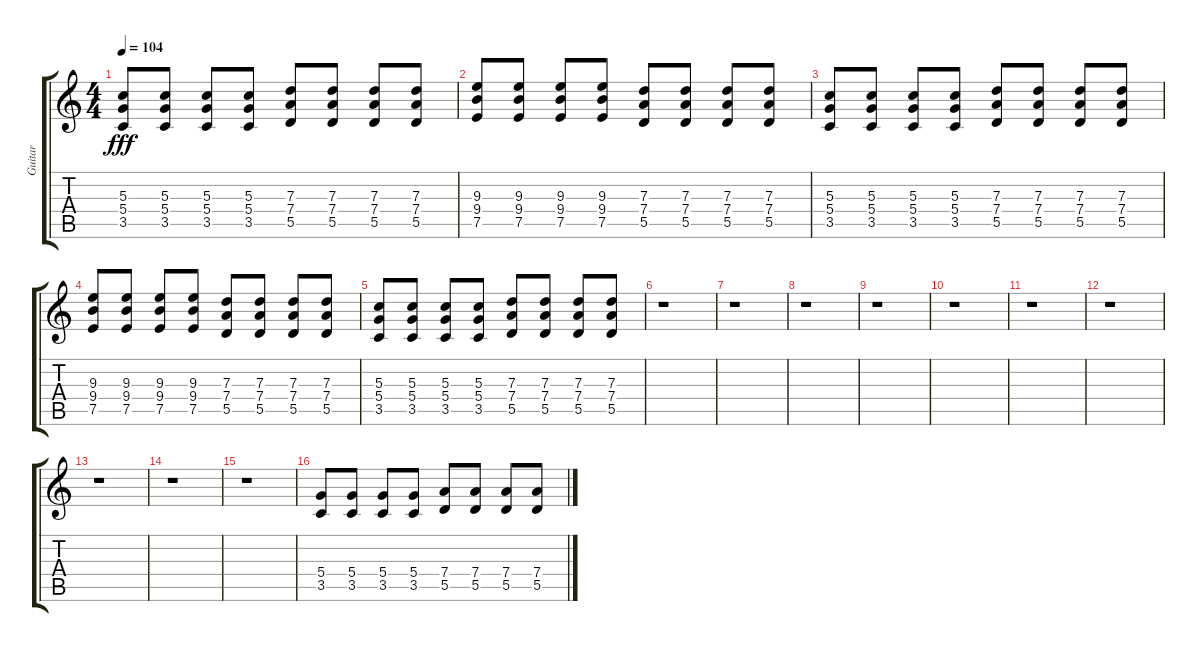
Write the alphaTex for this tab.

\track ("Guitar" "Guitar") {instrument overdrivenguitar}
\staff {score tabs}
\tuning (E4 B3 G3 D3 A2 E2) {hide}
\ts (4 4)
\tempo 104
\clef g2
\ks c
(5.3 5.4 3.5).8{dy fff} (5.3 5.4 3.5).8 (5.3 5.4 3.5).8 (5.3 5.4 3.5).8 (7.3 7.4 5.5).8 (7.3 7.4 5.5).8 (7.3 7.4 5.5).8 (7.3 7.4 5.5).8 |
(9.3 9.4 7.5).8 (9.3 9.4 7.5).8 (9.3 9.4 7.5).8 (9.3 9.4 7.5).8 (7.3 7.4 5.5).8 (7.3 7.4 5.5).8 (7.3 7.4 5.5).8 (7.3 7.4 5.5).8 |
(5.3 5.4 3.5).8 (5.3 5.4 3.5).8 (5.3 5.4 3.5).8 (5.3 5.4 3.5).8 (7.3 7.4 5.5).8 (7.3 7.4 5.5).8 (7.3 7.4 5.5).8 (7.3 7.4 5.5).8 |
(9.3 9.4 7.5).8 (9.3 9.4 7.5).8 (9.3 9.4 7.5).8 (9.3 9.4 7.5).8 (7.3 7.4 5.5).8 (7.3 7.4 5.5).8 (7.3 7.4 5.5).8 (7.3 7.4 5.5).8 |
(5.3 5.4 3.5).8 (5.3 5.4 3.5).8 (5.3 5.4 3.5).8 (5.3 5.4 3.5).8 (7.3 7.4 5.5).8 (7.3 7.4 5.5).8 (7.3 7.4 5.5).8 (7.3 7.4 5.5).8 |
r.1 |
r.1 |
r.1 |
r.1 |
r.1 |
r.1 |
r.1 |
r.1 |
r.1 |
r.1 |
(5.4 3.5).8{volume 16 balance 8 instrument overdrivenguitar} (5.4 3.5).8 (5.4 3.5).8 (5.4 3.5).8 (7.4 5.5).8 (7.4 5.5).8 (7.4 5.5).8 (7.4 5.5).8
